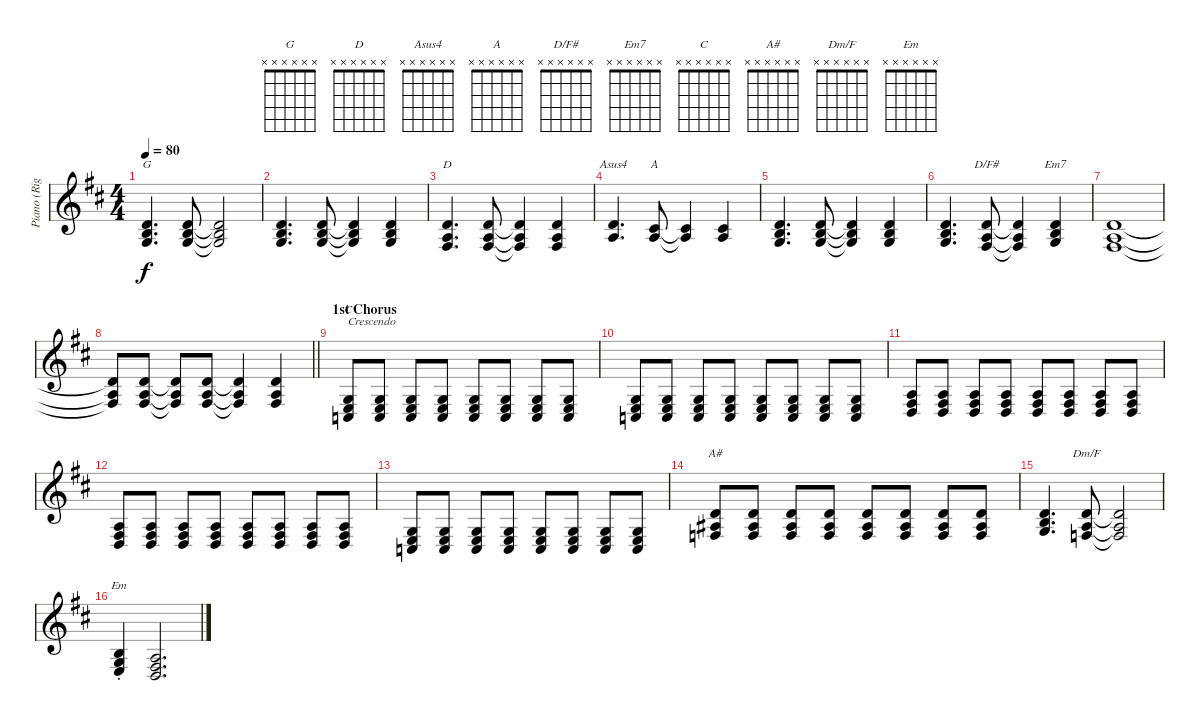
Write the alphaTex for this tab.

\track ("Piano (Right hand)" "Piano (Rig") {instrument acousticgrandpiano}
\staff {score}
\tuning (E4 B3 G3 D3 A2 E2) {hide}
\chord ("G" x x x x x x)
\chord ("D" x x x x x x)
\chord ("Asus4" x x x x x x)
\chord ("A" x x x x x x)
\chord ("D/F#" x x x x x x)
\chord ("Em7" x x x x x x)
\chord ("C" x x x x x x)
\chord ("A#" x x x x x x)
\chord ("Dm/F" x x x x x x)
\chord ("Em" x x x x x x)
\ts (4 4)
\tempo 80
\clef g2
\ks d
(3.2 4.3 5.4).4{d ch "G" dy f} (3.2 4.3 5.4).8 (3.2{t} 4.3{t} 5.4{t}).2 |
(3.2 4.3 5.4).4{d} (3.2 4.3 5.4).8 (3.2{t} 4.3{t} 5.4{t}).4 (3.2 4.3 5.4).4 |
(3.2 2.3 4.4).4{d ch "D"} (3.2 2.3 4.4).8 (3.2{t} 2.3{t} 4.4{t}).4 (3.2 2.3 4.4).4 |
(3.2 2.3).4{d ch "Asus4"} (2.2 2.3).8{ch "A"} (2.2{t} 2.3{t}).4 (2.2 2.3).4 |
(3.2 4.3 5.4).4{d} (3.2 4.3 5.4).8 (3.2{t} 4.3{t} 5.4{t}).4 (3.2 4.3 5.4).4 |
(3.2 4.3 5.4).4{d} (3.2 2.3 4.4).8{ch "D/F#"} (3.2{t} 2.3{t} 4.4{t}).4 (3.2 4.3 5.4).4{ch "Em7"} |
(3.2 2.3 4.4).1 |
\barLineRight lightlight
(3.2{t} 2.3{t} 4.4{t}).8 (3.2 2.3 4.4).8 (3.2{t} 2.3{t} 4.4{t}).8 (3.2 2.3 4.4).8 (3.2{t} 2.3{t} 4.4{t}).4 (3.2 2.3 4.4).4 |
\section ("" "1st Chorus")
(0.3 2.4 3.5).8{ch "C" txt "Crescendo" volume 5} (0.3 2.4 3.5).8{volume 8} (0.3 2.4 3.5).8 (0.3 2.4 3.5).8 (0.3 2.4 3.5).8 (0.3 2.4 3.5).8 (0.3 2.4 3.5).8 (0.3 2.4 3.5).8 |
(0.3 2.4 3.5).8 (0.3 2.4 3.5).8 (0.3 2.4 3.5).8 (0.3 2.4 3.5).8 (0.3 2.4 3.5).8 (0.3 2.4 3.5).8 (0.3 2.4 3.5).8 (0.3 2.4 3.5).8 |
(2.3 4.4 5.5).8{volume 5} (2.3 4.4 5.5).8{volume 8} (2.3 4.4 5.5).8 (2.3 4.4 5.5).8 (2.3 4.4 5.5).8 (2.3 4.4 5.5).8 (2.3 4.4 5.5).8 (2.3 4.4 5.5).8 |
(2.3 4.4 5.5).8 (2.3 4.4 5.5).8 (2.3 4.4 5.5).8 (2.3 4.4 5.5).8 (2.3 4.4 5.5).8 (2.3 4.4 5.5).8 (2.3 4.4 5.5).8 (2.3 4.4 5.5).8 |
(0.3 2.4 3.5).8{volume 5} (0.3 2.4 3.5).8{volume 8} (0.3 2.4 3.5).8 (0.3 2.4 3.5).8 (0.3 2.4 3.5).8 (0.3 2.4 3.5).8 (0.3 2.4 3.5).8 (0.3 2.4 3.5).8 |
(3.2 3.3 3.4).8{ch "A#"} (3.2 3.3 3.4).8 (3.2 3.3 3.4).8 (3.2 3.3 3.4).8 (3.2 3.3 3.4).8 (3.2 3.3 3.4).8 (3.2 3.3 3.4).8 (3.2 3.3 3.4).8 |
(3.2 4.3 5.4).4{d volume 10} (3.2 2.3 3.4).8{ch "Dm/F"} (3.2{t} 2.3{t} 3.4{t}).2 |
(0.2{st} 0.3{st} 2.4{st}).4{ch "Em"} (2.3 4.4 5.5).2{d}
